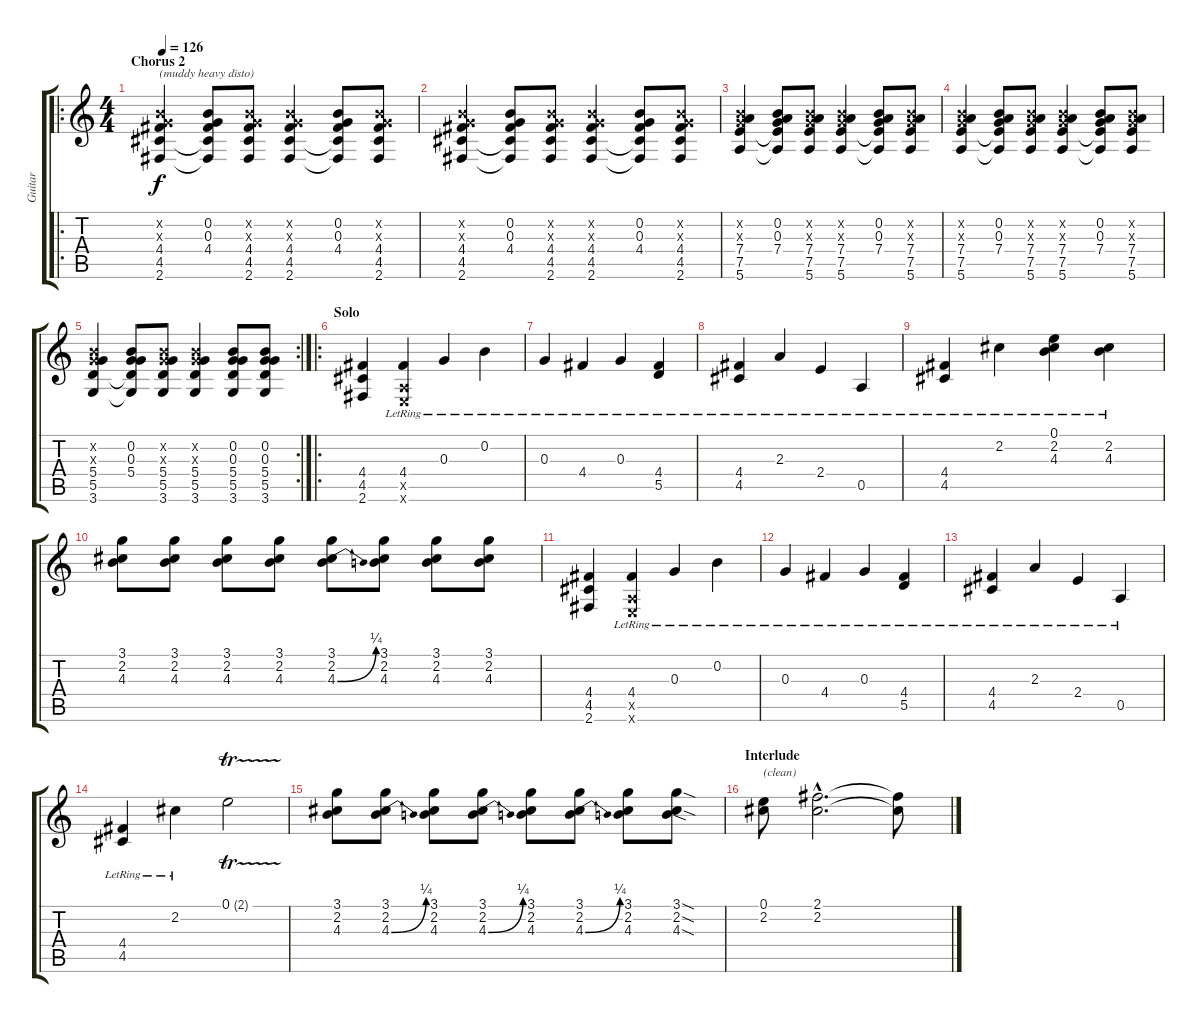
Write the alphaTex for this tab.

\track ("Guitar" "Guitar") {instrument overdrivenguitar}
\staff {score tabs}
\tuning (E4 B3 G3 D3 A2 E2) {hide}
\ro
\ts (4 4)
\section ("" "Chorus 2")
\tempo 126
\clef g2
\ks c
(0.2{x} 0.3{x} 4.4 4.5 2.6).4{txt "(muddy heavy disto)" dy f instrument distortionguitar} (0.2 0.3 4.4 4.5{t} 2.6{t}).8 (0.2{x} 0.3{x} 4.4 4.5 2.6).8 (0.2{x} 0.3{x} 4.4 4.5 2.6).4 (0.2 0.3 4.4 4.5{t} 2.6{t}).8 (0.2{x} 0.3{x} 4.4 4.5 2.6).8 |
(0.2{x} 0.3{x} 4.4 4.5 2.6).4 (0.2 0.3 4.4 4.5{t} 2.6{t}).8 (0.2{x} 0.3{x} 4.4 4.5 2.6).8 (0.2{x} 0.3{x} 4.4 4.5 2.6).4 (0.2 0.3 4.4 4.5{t} 2.6{t}).8 (0.2{x} 0.3{x} 4.4 4.5 2.6).8 |
(0.2{x} 0.3{x} 7.4 7.5 5.6).4 (0.2 0.3 7.4 7.5{t} 5.6{t}).8 (0.2{x} 0.3{x} 7.4 7.5 5.6).8 (0.2{x} 0.3{x} 7.4 7.5 5.6).4 (0.2 0.3 7.4 7.5{t} 5.6{t}).8 (0.2{x} 0.3{x} 7.4 7.5 5.6).8 |
(0.2{x} 0.3{x} 7.4 7.5 5.6).4 (0.2 0.3 7.4 7.5{t} 5.6{t}).8 (0.2{x} 0.3{x} 7.4 7.5 5.6).8 (0.2{x} 0.3{x} 7.4 7.5 5.6).4 (0.2 0.3 7.4 7.5{t} 5.6{t}).8 (0.2{x} 0.3{x} 7.4 7.5 5.6).8 |
\rc 2
(0.2{x} 0.3{x} 5.4 5.5 3.6).4 (0.2 0.3 5.4 5.5{t} 3.6{t}).8 (0.2{x} 0.3{x} 5.4 5.5 3.6).8 (0.2{x} 0.3{x} 5.4 5.5 3.6).4 (0.2 0.3 5.4 5.5 3.6).8 (0.2 0.3 5.4 5.5 3.6).8 |
\ro
\section ("" "Solo")
(4.4 4.5 2.6).4{instrument distortionguitar} (4.4{lr} 0.5{x} 0.6{x}).4 0.3{lr}.4 0.2{lr}.4 |
0.3{lr}.4 4.4{lr}.4 0.3{lr}.4 (4.4{lr} 5.5{lr}).4 |
(4.4{lr} 4.5{lr}).4 2.3{lr}.4 2.4{lr}.4 0.5{lr}.4 |
(4.4{lr} 4.5{lr}).4 2.2{lr}.4 (0.1{lr} 2.2{lr} 4.3{lr}).4 (2.2{lr} 4.3{lr}).4 |
(3.1 2.2 4.3).8 (3.1 2.2 4.3).8 (3.1 2.2 4.3).8 (3.1 2.2 4.3).8 (3.1 2.2 4.3{be (bend 0 0 60 1)}).8 (3.1 2.2 4.3).8 (3.1 2.2 4.3).8 (3.1 2.2 4.3).8 |
(4.4 4.5 2.6).4 (4.4{lr} 0.5{x} 0.6{x}).4 0.3{lr}.4 0.2{lr}.4 |
0.3{lr}.4 4.4{lr}.4 0.3{lr}.4 (4.4{lr} 5.5{lr}).4 |
(4.4{lr} 4.5{lr}).4 2.3{lr}.4 2.4{lr}.4 0.5{lr}.4 |
(4.4{lr} 4.5{lr}).4 2.2{lr}.4 0.1{tr (2 16)}.2 |
(3.1 2.2 4.3).8 (3.1 2.2 4.3{be (bend 0 0 60 1)}).8 (3.1 2.2 4.3).8 (3.1 2.2 4.3{be (bend 0 0 60 1)}).8 (3.1 2.2 4.3).8 (3.1 2.2 4.3{be (bend 0 0 60 1)}).8 (3.1 2.2 4.3).8 (3.1{sod} 2.2{sod} 4.3{sod}).8 |
\section ("" "Interlude")
(0.1 2.2).8{txt "(clean)" instrument electricguitarclean} (2.1{hac} 2.2{hac}).2{d} (2.1{t} 2.2{t}).8
